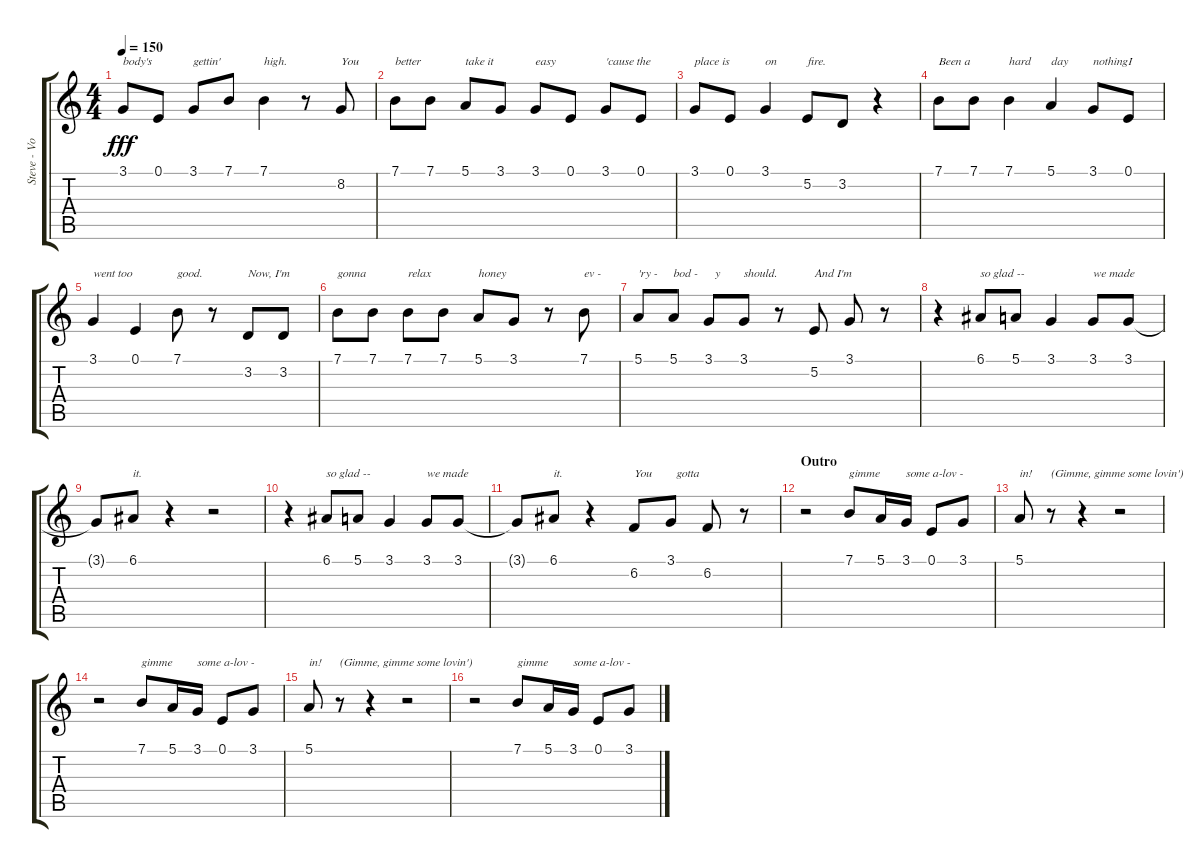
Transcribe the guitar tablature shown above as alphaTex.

\track ("Steve - Vocals" "Steve - Vo") {instrument altosax}
\staff {score tabs}
\tuning (E4 B3 G3 D3 A2 E2) {hide}
\ts (4 4)
\tempo 150
\clef g2
\ks c
3.1.8{txt "body's" dy fff} 0.1.8 3.1.8{txt "gettin'"} 7.1.8{txt " "} 7.1.4{txt "high."} r.8 8.2.8{txt "You"} |
7.1.8{txt "better"} 7.1.8 5.1.8{txt "take it"} 3.1.8 3.1.8{txt "easy"} 0.1.8 3.1.8{txt "'cause the"} 0.1.8 |
3.1.8{txt "place is"} 0.1.8 3.1.4{txt "on"} 5.2.8{txt "fire."} 3.2.8 r.4 |
7.1.8{txt "Been a"} 7.1.8 7.1.4{txt "hard"} 5.1.4{txt "day"} 3.1.8{txt "nothing"} 0.1.8{txt "I"} |
3.1.4{txt "went too"} 0.1.4 7.1.8{txt "good."} r.8 3.2.8{txt "Now, I'm"} 3.2.8 |
7.1.8{txt "gonna"} 7.1.8 7.1.8{txt "relax"} 7.1.8 5.1.8{txt "honey"} 3.1.8 r.8{txt " "} 7.1.8{txt "ev -"} |
5.1.8{txt "'ry -"} 5.1.8{txt "bod -"} 3.1.8{txt "  y"} 3.1.8{txt "should."} r.8 5.2.8{txt "And I'm"} 3.1.8 r.8 |
r.4 6.1.8{txt "so glad --"} 5.1.8 3.1.4 3.1.8{txt "we made"} 3.1.8 |
3.1{t}.8 6.1.8{txt "it."} r.4 r.2 |
r.4 6.1.8{txt "so glad --"} 5.1.8 3.1.4 3.1.8{txt "we made"} 3.1.8 |
3.1{t}.8 6.1.8{txt "it."} r.4 6.2.8{txt "You"} 3.1.8{txt "  gotta"} 6.2.8 r.8 |
\section ("" "Outro")
r.2 7.1.8{txt "gimme"} 5.1.16 3.1.16{txt "some a-lov -"} 0.1.8 3.1.8 |
5.1.8{txt "in!"} r.8{txt "(Gimme, gimme some lovin')"} r.4 r.2 |
r.2 7.1.8{txt "gimme"} 5.1.16 3.1.16{txt "some a-lov -"} 0.1.8 3.1.8 |
5.1.8{txt "in!"} r.8{txt "(Gimme, gimme some lovin')"} r.4 r.2 |
r.2 7.1.8{txt "gimme"} 5.1.16 3.1.16{txt "some a-lov -"} 0.1.8 3.1.8
